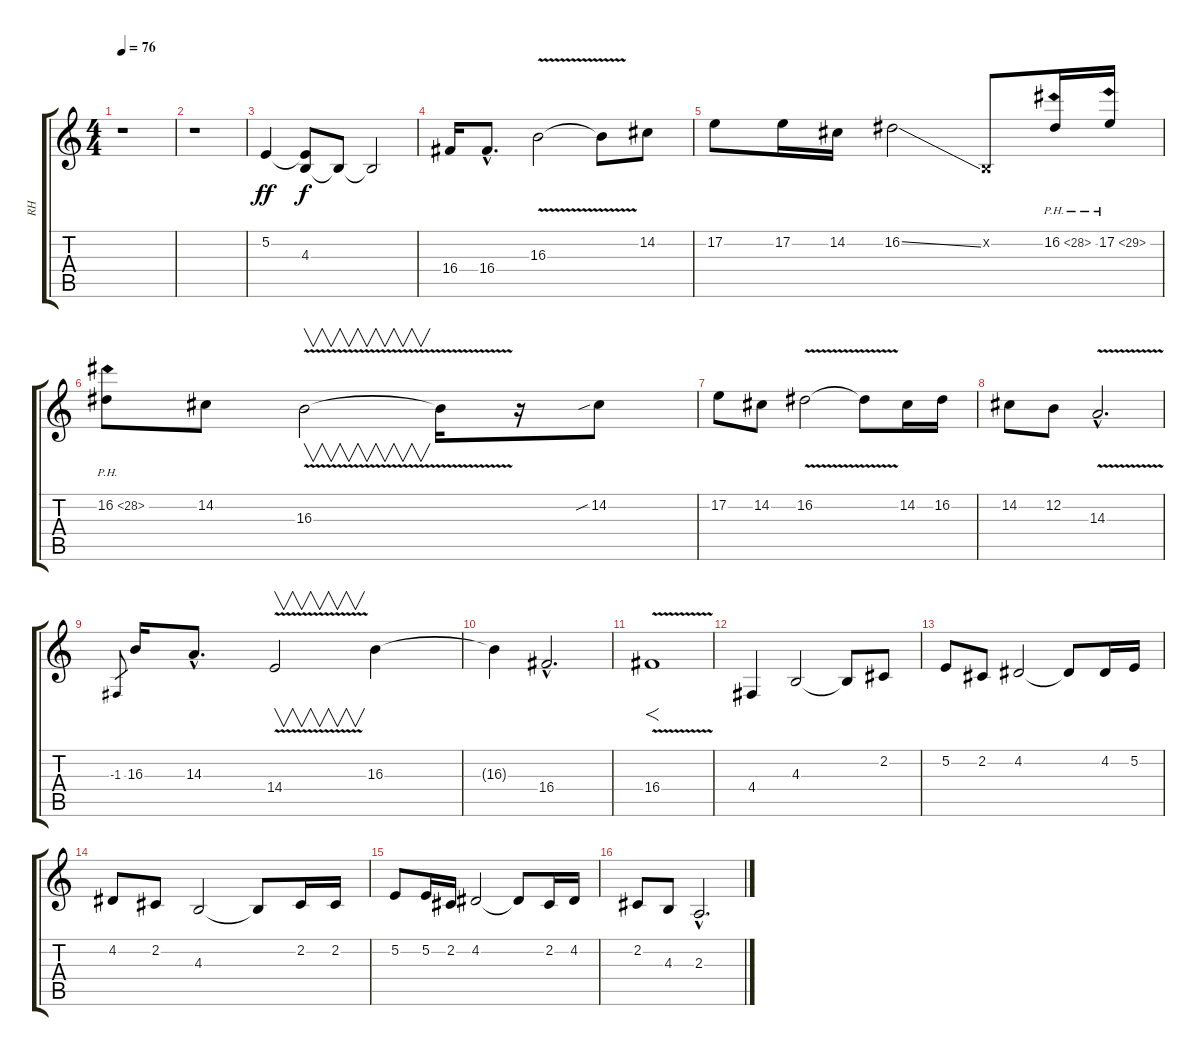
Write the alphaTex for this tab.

\track ("RH" "RH") {instrument acousticgrandpiano}
\staff {score tabs}
\tuning (E4 B3 G3 D3 A2 E2) {hide}
\ts (4 4)
\tempo 76
\clef g2
\ks c
r.1{dy f} |
r.1 |
5.2.4{dy ff} (5.2{t} 4.3).8{dy f} 4.3{t}.8 4.3{t}.2 |
16.4.16{volume 10 balance 4 instrument overdrivenguitar} 16.4{hac}.8{d} 16.3{v}.2 16.3{t}.8 14.2.8 |
17.2.8 17.2.16 14.2.16 16.2{ss}.2 0.2{x}.8 16.2{ph 12}.16 17.2{ph 12}.16 |
16.2{ph 12}.8 14.2.8 16.3{v}.2{v} 16.3{t}.16 r.16 14.2{sib}.8 |
17.2.8 14.2.8 16.2{v}.2 16.2{t}.8 14.2.16 16.2.16 |
14.2.8 12.2.8 14.3{v hac}.2{d} |
-1.3.8{gr} 16.3.16 14.3{hac}.8{d} 14.4{v}.2{v} 16.3.4 |
16.3{t}.4 16.4{hac}.2{d} |
16.4{v}.1{f} |
4.4.4{volume 12 instrument acousticgrandpiano} 4.3.2 4.3{t}.8 2.2.8 |
5.2.8 2.2.8 4.2.2 4.2{t}.8 4.2.16 5.2.16 |
4.2.8 2.2.8 4.3.2 4.3{t}.8 2.2.16 2.2.16 |
5.2.8 5.2.16 2.2.16 4.2.2 4.2{t}.8 2.2.16 4.2.16 |
2.2.8 4.3.8 2.3{hac}.2{d}
